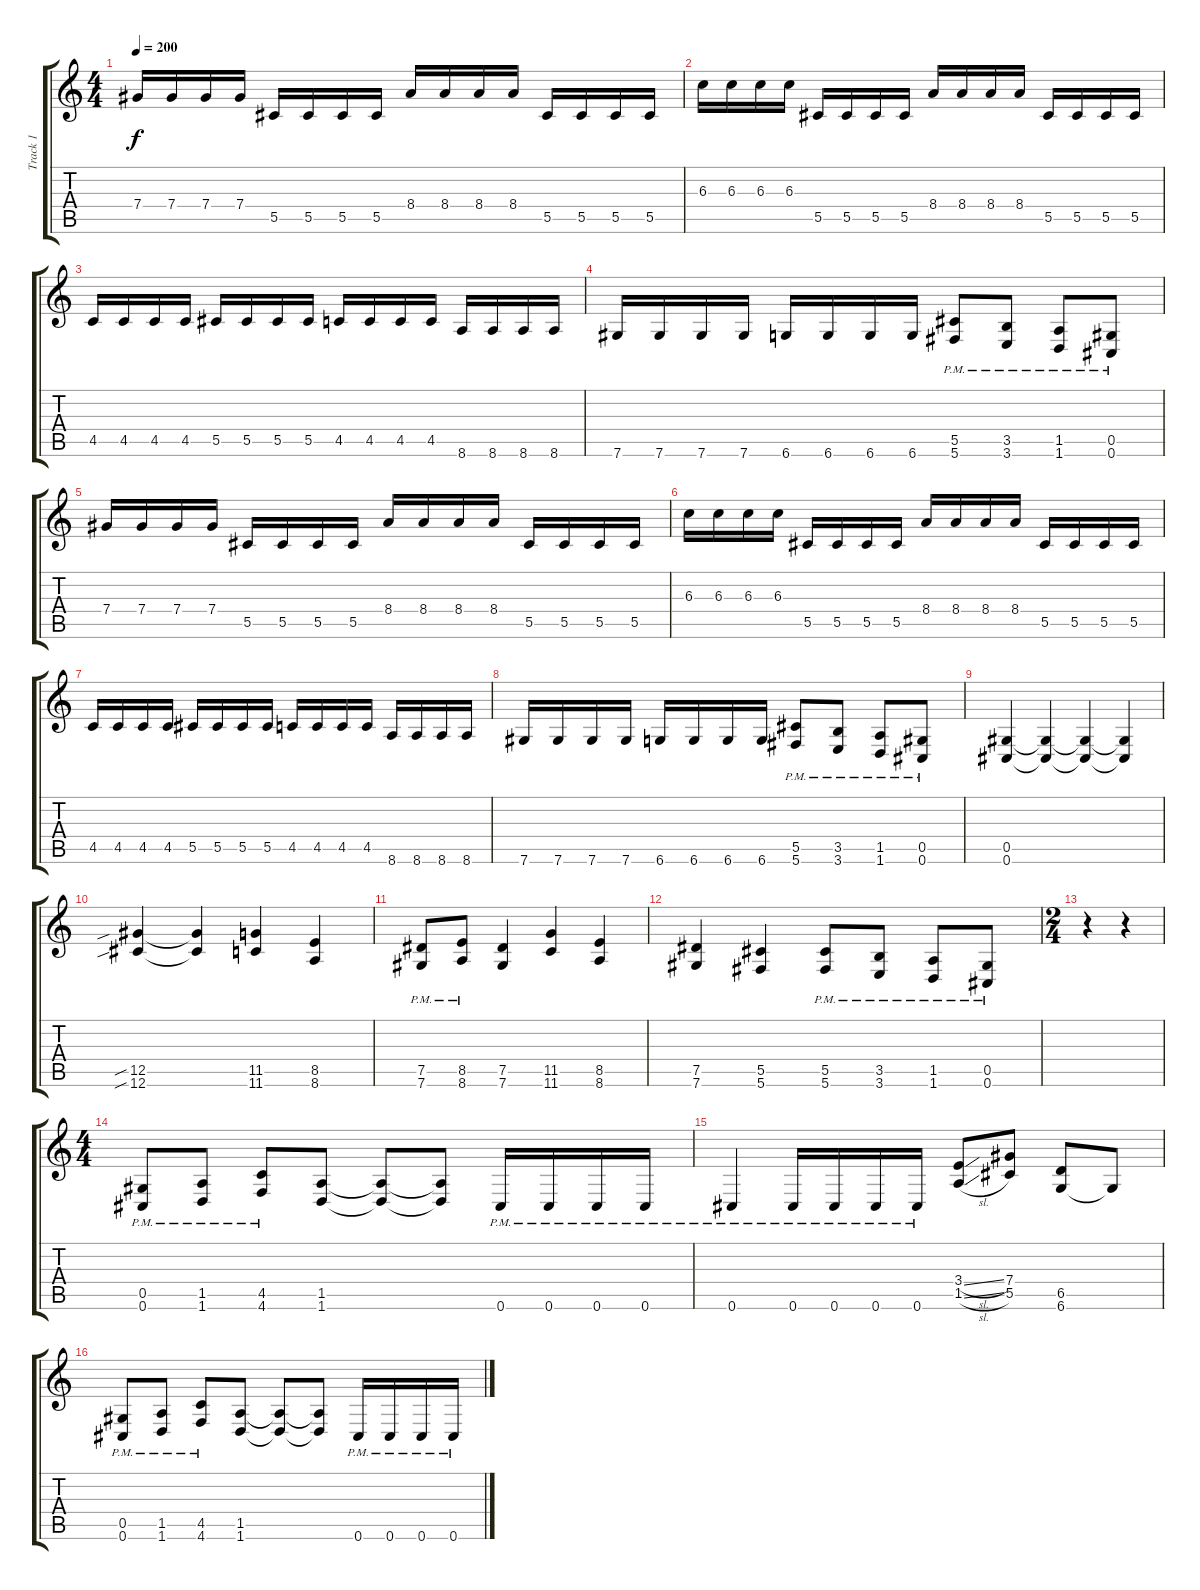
\track ("Track 1" "Track 1") {instrument distortionguitar}
\staff {score tabs}
\tuning (Eb4 Bb3 Gb3 Db3 Ab2 Db2) {hide}
\ts (4 4)
\tempo 200
\clef g2
\ks c
7.4.16{dy f} 7.4.16 7.4.16 7.4.16 5.5.16 5.5.16 5.5.16 5.5.16 8.4.16 8.4.16 8.4.16 8.4.16 5.5.16 5.5.16 5.5.16 5.5.16 |
6.3.16 6.3.16 6.3.16 6.3.16 5.5.16 5.5.16 5.5.16 5.5.16 8.4.16 8.4.16 8.4.16 8.4.16 5.5.16 5.5.16 5.5.16 5.5.16 |
4.5.16 4.5.16 4.5.16 4.5.16 5.5.16 5.5.16 5.5.16 5.5.16 4.5.16 4.5.16 4.5.16 4.5.16 8.6.16 8.6.16 8.6.16 8.6.16 |
7.6.16 7.6.16 7.6.16 7.6.16 6.6.16 6.6.16 6.6.16 6.6.16 (5.5{pm} 5.6{pm}).8 (3.5{pm} 3.6{pm}).8 (1.5{pm} 1.6{pm}).8 (0.5{pm} 0.6{pm}).8 |
7.4.16 7.4.16 7.4.16 7.4.16 5.5.16 5.5.16 5.5.16 5.5.16 8.4.16 8.4.16 8.4.16 8.4.16 5.5.16 5.5.16 5.5.16 5.5.16 |
6.3.16 6.3.16 6.3.16 6.3.16 5.5.16 5.5.16 5.5.16 5.5.16 8.4.16 8.4.16 8.4.16 8.4.16 5.5.16 5.5.16 5.5.16 5.5.16 |
4.5.16 4.5.16 4.5.16 4.5.16 5.5.16 5.5.16 5.5.16 5.5.16 4.5.16 4.5.16 4.5.16 4.5.16 8.6.16 8.6.16 8.6.16 8.6.16 |
7.6.16 7.6.16 7.6.16 7.6.16 6.6.16 6.6.16 6.6.16 6.6.16 (5.5{pm} 5.6{pm}).8 (3.5{pm} 3.6{pm}).8 (1.5{pm} 1.6{pm}).8 (0.5{pm} 0.6{pm}).8 |
(0.5 0.6).4 (0.5{t} 0.6{t}).4 (0.5{t} 0.6{t}).4 (0.5{t} 0.6{t}).4 |
(12.5{sib} 12.6{sib}).4 (12.5{t} 12.6{t}).4 (11.5 11.6).4 (8.5 8.6).4 |
(7.5{pm} 7.6{pm}).8 (8.5{pm} 8.6{pm}).8 (7.5 7.6).4 (11.5 11.6).4 (8.5 8.6).4 |
(7.5 7.6).4 (5.5 5.6).4 (5.5{pm} 5.6{pm}).8 (3.5{pm} 3.6{pm}).8 (1.5{pm} 1.6{pm}).8 (0.5{pm} 0.6{pm}).8 |
\ts (2 4)
r.4 r.4 |
\ts (4 4)
(0.5{pm} 0.6{pm}).8 (1.5{pm} 1.6{pm}).8 (4.5{pm} 4.6{pm}).8 (1.5 1.6).8 (1.5{t} 1.6{t}).8 (1.5{t} 1.6{t}).8 0.6{pm}.16 0.6{pm}.16 0.6{pm}.16 0.6{pm}.16 |
0.6{pm}.4 0.6{pm}.16 0.6{pm}.16 0.6{pm}.16 0.6{pm}.16 (3.4{sl} 1.5{sl}).8 (7.4 5.5).8 (6.5 6.6).8 6.6{t}.8 |
(0.5{pm} 0.6{pm}).8 (1.5{pm} 1.6{pm}).8 (4.5{pm} 4.6{pm}).8 (1.5 1.6).8 (1.5{t} 1.6{t}).8 (1.5{t} 1.6{t}).8 0.6{pm}.16 0.6{pm}.16 0.6{pm}.16 0.6{pm}.16
